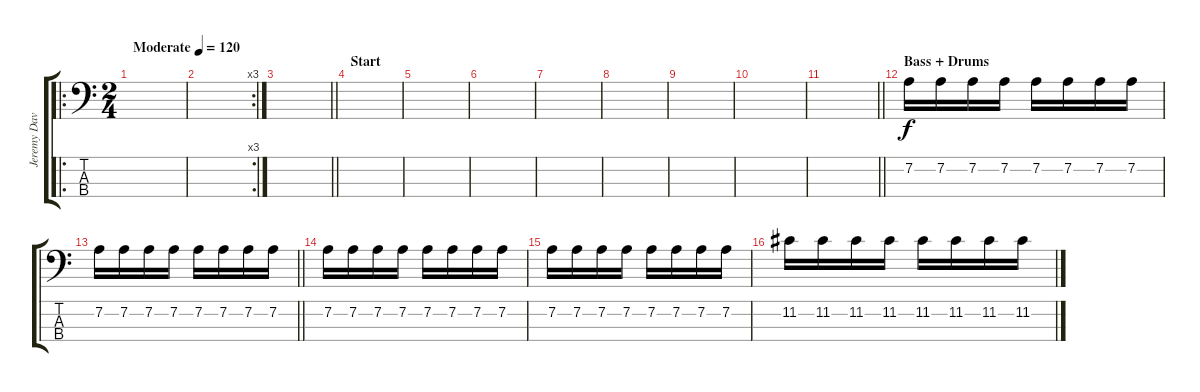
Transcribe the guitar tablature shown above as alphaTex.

\track ("Jeremy Davis" "Jeremy Dav") {instrument electricbassfinger}
\staff {score tabs}
\tuning (G2 D2 A1 E1) {hide}
\ro
\ts (2 4)
\tempo (120 "Moderate")
\clef f4
\ks c
|
\rc 3
|
\barLineRight lightlight
|
\section ("" "Start")
|
|
|
|
|
|
|
\barLineRight lightlight
|
\section ("" "Bass + Drums")
7.2.16 7.2.16 7.2.16 7.2.16 7.2.16 7.2.16 7.2.16 7.2.16 |
\barLineRight lightlight
7.2.16 7.2.16 7.2.16 7.2.16 7.2.16 7.2.16 7.2.16 7.2.16 |
7.2.16 7.2.16 7.2.16 7.2.16 7.2.16 7.2.16 7.2.16 7.2.16 |
7.2.16 7.2.16 7.2.16 7.2.16 7.2.16 7.2.16 7.2.16 7.2.16 |
11.2.16 11.2.16 11.2.16 11.2.16 11.2.16 11.2.16 11.2.16 11.2.16
